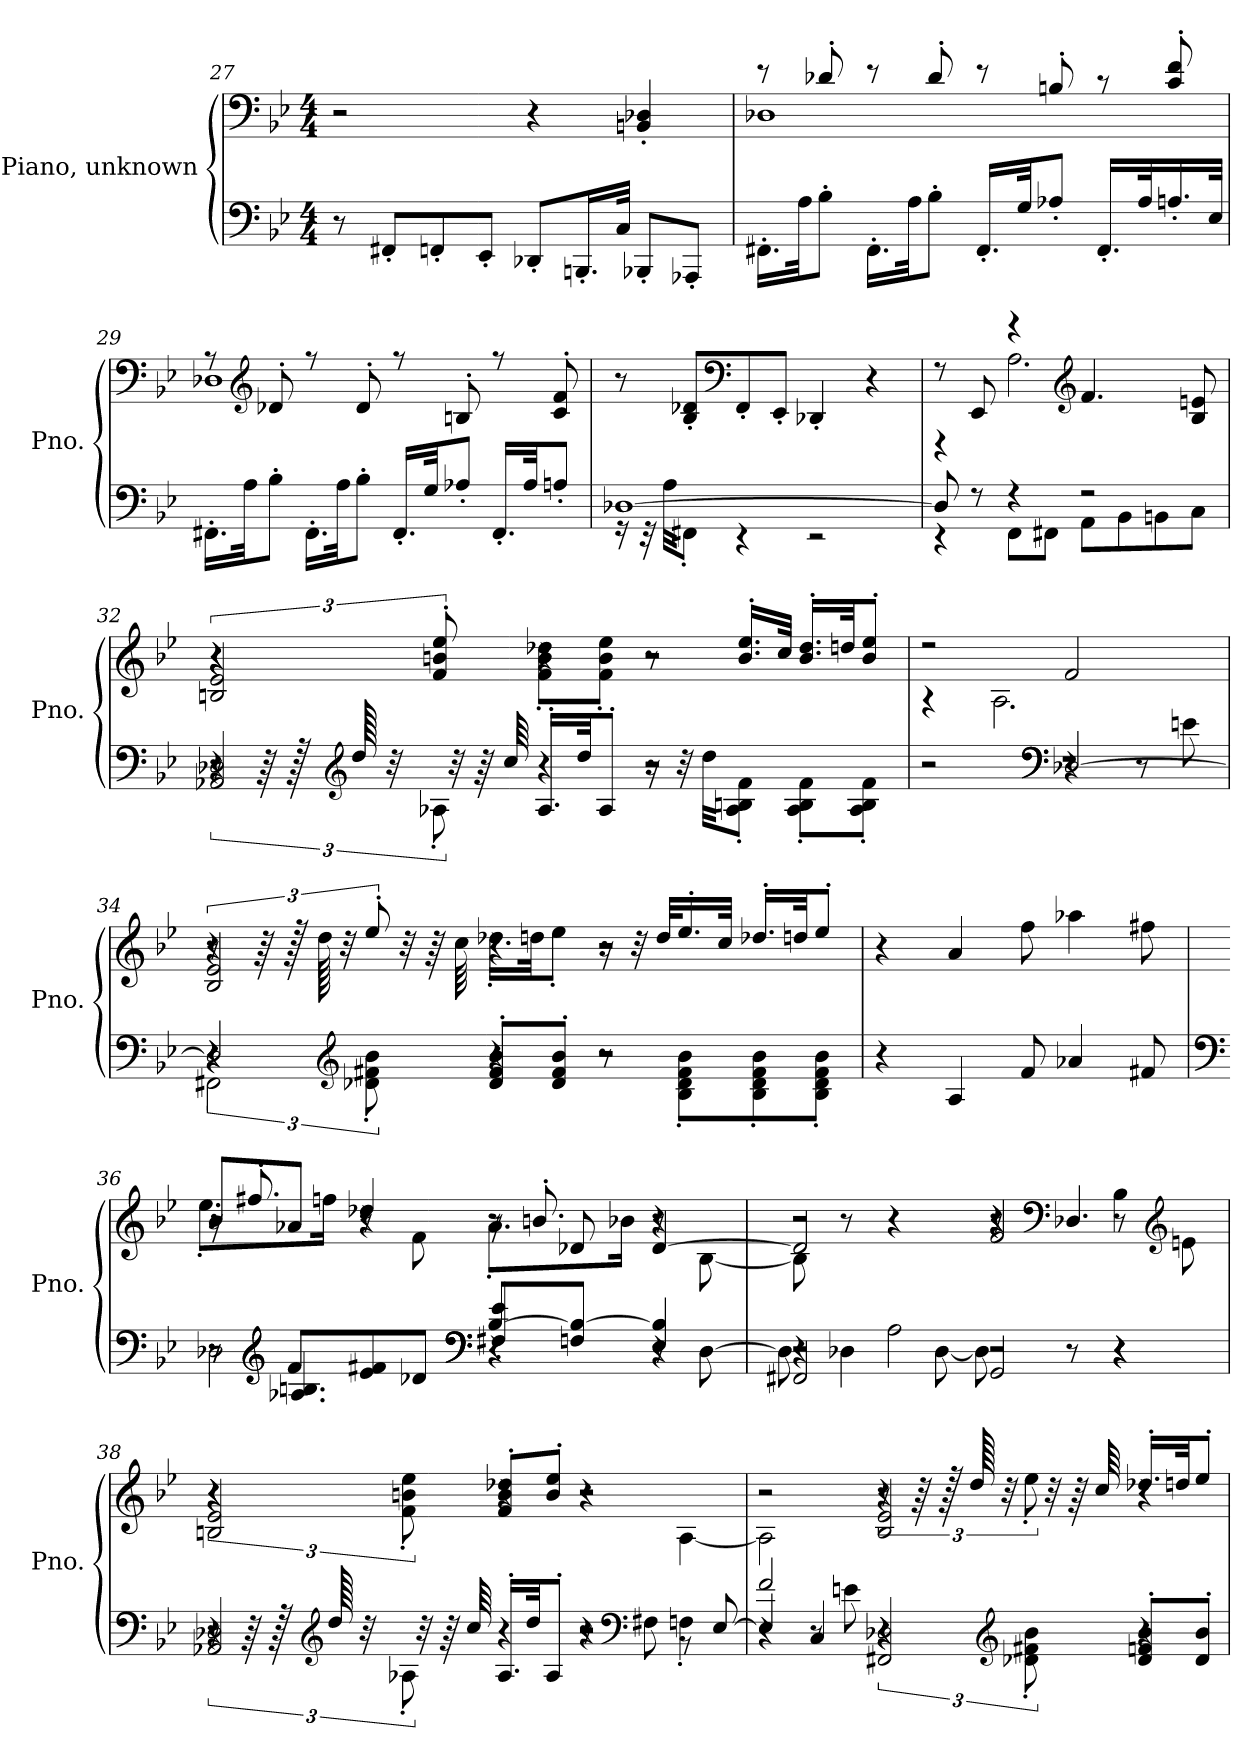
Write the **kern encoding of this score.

**kern	**kern
*part1	*part1
*staff2	*staff1
*I"Piano, unknown	*
*I'Pno.	*
!!LO:LB:g=z
*clefF4	*clefF4
*k[b-e-]	*k[b-e-]
*M4/4	*M4/4
=27	=27
8r	2r
8FF#X'/L	.
8FFn'/	.
8EE-'/J	.
8DD-X'/L	4r
16.BBBn'/L	.
32C/JJk	.
8BBB-X'/L	4BBn/' 4D-X/'
8AAA-X'/J	.
=28	=28
*	*^
16.FF#X'\LL	8r	1D-X
32A\JK	.	.
8B-'\J	8d-X'/	.
16.FF#'\LL	8r	.
32A\JK	.	.
8B-'\J	8d-'/	.
16.FF#'/LL	8r	.
32G/JK	.	.
8A-X'/J	8Bn'/	.
16.FF#'/LL	8r	.
32A-/K	.	.
16.An'/	8c/' 8f/'	.
32E-/JJk	.	.
!!LO:PB:g=z	!!
=29	=29	=29
16.FF#X'\LL	8r	1D-X
32A\JK	.	.
*	*clefG2	*
8B-'\J	8d-X'/	.
16.FF#'\LL	8r	.
32A\JK	.	.
8B-'\J	8d-'/	.
16.FF#'/LL	8r	.
32G/JK	.	.
8A-X'/J	8Bn'/	.
16.FF#'/LL	8r	.
32A-/JK	.	.
8An'/J	8c/' 8f/'	.
*	*v	*v
=30	=30
*^	*
[1D-X	16r	8r
.	32r	.
.	32A\KKL	.
.	8FF#X'\J	8B-/' 8d-X/'L
*	*	*clefF4
.	4r	8FF'/
.	.	8EE-'/J
.	2r	4DD-X'/
.	.	4r
=31	=31	=31
*	*	*^
8D-/]	4r	8r	4r
8r	.	8EE-/	.
4r	8FF\L	4r	2.A\
.	8FF#X\J	.	.
*	*	*clefG2	*
2r	8AA\L	4.f/	.
.	8BB-\	.	.
.	8BBn\	.	.
.	8C\J	8B-/ 8en/	.
!!LO:LB:g=z
=32	=32	=32	=32
*	*^	*	*^
8r	6r	2AA-X/ 2D-X/	6r	4r	2Bn/ 2e-/
64r	.	.	.	.	.
128r	.	.	.	.	.
*clefG2	*	*	*	*	*
128dd/	.	.	.	.	.
32r	.	.	.	.	.
.	12A-X'\	.	12f/' 12bn/' 12ee-/'	.	.
32r	.	.	.	.	.
64r	.	.	.	.	.
64cc/	.	.	.	.	.
16.A-'/LL	4r	.	4r	8f\' 8b\' 8dd-X\'L	.
32dd/JK	.	.	.	.	.
8A-'/J	.	.	.	8f\' 8b\' 8ee-\'J	.
2r	16r	2r	8r	2r	2r
.	32r	.	.	.	.
.	32dd\KKL	.	.	.	.
.	8A-\' 8Bn\' 8f\'J	.	16.b/' 16.ee-/'LL	.	.
.	.	.	32cc/JJk	.	.
.	8A-\' 8B\' 8f\'L	.	16.b/' 16.dd-/'LL	.	.
.	.	.	32ddn/JK	.	.
.	8A-\' 8B\' 8f\'J	.	8b/' 8ee-/'J	.	.
*	*	*	*	*v	*v
=33	=33	=33	=33	=33
1r	2r	2r	2r	4r
.	.	.	.	2.A\
*clefF4	*	*	*	*
.	4r	[2D-X/	2f/	.
.	8r	.	.	.
.	8en\	.	.	.
!!LO:LB:g=z
=34	=34	=34	=34	=34
*	*	*^	*	*^
4r	6r	2D-/]	2FF#X\	6r	8r	2B-/ 2e-/
.	.	.	.	.	64r	.
.	.	.	.	.	128r	.
.	.	.	.	.	128dd\	.
.	.	.	.	.	32r	.
*clefG2	*	*	*	*	*	*
.	12d-X\' 12f#X\' 12b-\'	.	.	12ee-'/	.	.
.	.	.	.	.	32r	.
.	.	.	.	.	64r	.
.	.	.	.	.	64cc\	.
8d-/' 8f#/' 8b-/'L	4r	.	.	4r	16.dd-X'\LL	.
.	.	.	.	.	32ddn\JK	.
8d-/' 8f#/' 8b-/'J	.	.	.	.	8ee-'\J	.
2r	8r	2r	2r	16r	2r	2r
.	.	.	.	32r	.	.
.	.	.	.	32dd/KLL	.	.
.	8B-\' 8d-\' 8f#\' 8b-\'L	.	.	16.ee-'/	.	.
.	.	.	.	32cc/JJk	.	.
.	8B-\' 8d-\' 8f#\' 8b-\'	.	.	16.dd-X'/LL	.	.
.	.	.	.	32ddn/JK	.	.
.	8B-\' 8d-\' 8f#\' 8b-\'J	.	.	8ee-'/J	.	.
*v	*v	*v	*v	*	*	*
*	*v	*v	*v
=35	=35
4r	4r
4A/	4a/
8f/	8ff\
4a-X/	4aa-X\
8f#X/	8ff#X\
!!LO:LB:g=z
=36	=36
*clefF4	*
*^	*^
*	*^	*	*^
8r	8r	2D-X\	8b-/L	8.ee-'\L	16r
.	.	.	.	.	8.ff#X'/
*clefG2	*	*	*	*	*
8f/L	4.A-X/ 4.Bn/	.	8a-X/J	.	.
.	.	.	.	16ffn\Jk	.
8e-/ 8f#X/	.	.	4dd-X/	8r	4r
8d-X/J	.	.	.	8f\	.
*clefF4	*	*	*	*	*
[8B/L	4F#X/' 4e-/'	4r	16r	8.a-'\L	8r
.	.	.	8.bn'/	.	.
8Fn/ 8B/_J	.	.	.	.	8d-X/
.	.	.	.	16b-X\Jk	.
4E-/ 4B/]	4r	8r	4r	8r	[4d-/
.	.	[8D-\	.	[8B-\	.
=37	=37	=37	=37	=37	=37
*	*	*^	*	*	*^
2r	4r	2FF#X/	8D-\]	2r	8B-\]	2d-/]	2r
.	.	.	4D-X\	.	8r	.	.
.	2A\	.	.	.	4r	.	.
.	.	.	[8D-\	.	.	.	.
2GG/	.	2r	8D-\]	2f/	4r	8r	4r
*	*	*	*	*clefF4	*	*	*
.	.	.	8r	.	.	4.D-X/	.
.	4r	.	4r	.	8r	.	4B-\
*	*	*	*	*clefG2	*	*	*
.	.	.	.	.	8en\	.	.
*	*	*v	*v	*	*	*	*
*	*	*	*	*	*v	*v
!!LO:LB:g=z
=38	=38	=38	=38	=38	=38
8r	6r	2AA-X/ 2D-X/	4r	6r	2Bn/ 2e-/
64r	.	.	.	.	.
128r	.	.	.	.	.
*clefG2	*	*	*	*	*
128dd/	.	.	.	.	.
32r	.	.	.	.	.
.	12A-X'\	.	.	12f\' 12bn\' 12ee-\'	.
32r	.	.	.	.	.
64r	.	.	.	.	.
64cc/	.	.	.	.	.
16.A-'/LL	4r	.	8f/' 8b/' 8dd-X/'L	4r	.
32dd/JK	.	.	.	.	.
8A-'/J	.	.	8b/' 8ee-/'J	.	.
2r	8r	4r	2r	4r	2r
*clefF4	*	*	*	*	*
.	8F#X\	.	.	.	.
.	4Fn'\	8r	.	[4A\	.
.	.	[8E-/	.	.	.
!!LO:LB:g=z	!!	!!
=39	=39	=39	=39	=39	=39
2f/	4r	4E-/]	2r	2A\]	2r
.	8r	4C/	.	.	.
.	8en\	.	.	.	.
4r	6r	2FF#X/ 2D-X/	8r	6r	2B-/ 2e-/
.	.	.	64r	.	.
.	.	.	128r	.	.
.	.	.	128dd/	.	.
.	.	.	32r	.	.
*clefG2	*	*	*	*	*
.	12d-X\' 12f#X\' 12b-\'	.	.	12ee-'\	.
.	.	.	32r	.	.
.	.	.	64r	.	.
.	.	.	64cc/	.	.
8d-/' 8fn/' 8b-/'L	4r	.	16.dd-X'/LL	4r	.
.	.	.	32ddn/JK	.	.
8d-/' 8b-/'J	.	.	8ee-'/J	.	.
*v	*v	*v	*	*	*
*	*v	*v	*v
=	=
*-	*-
